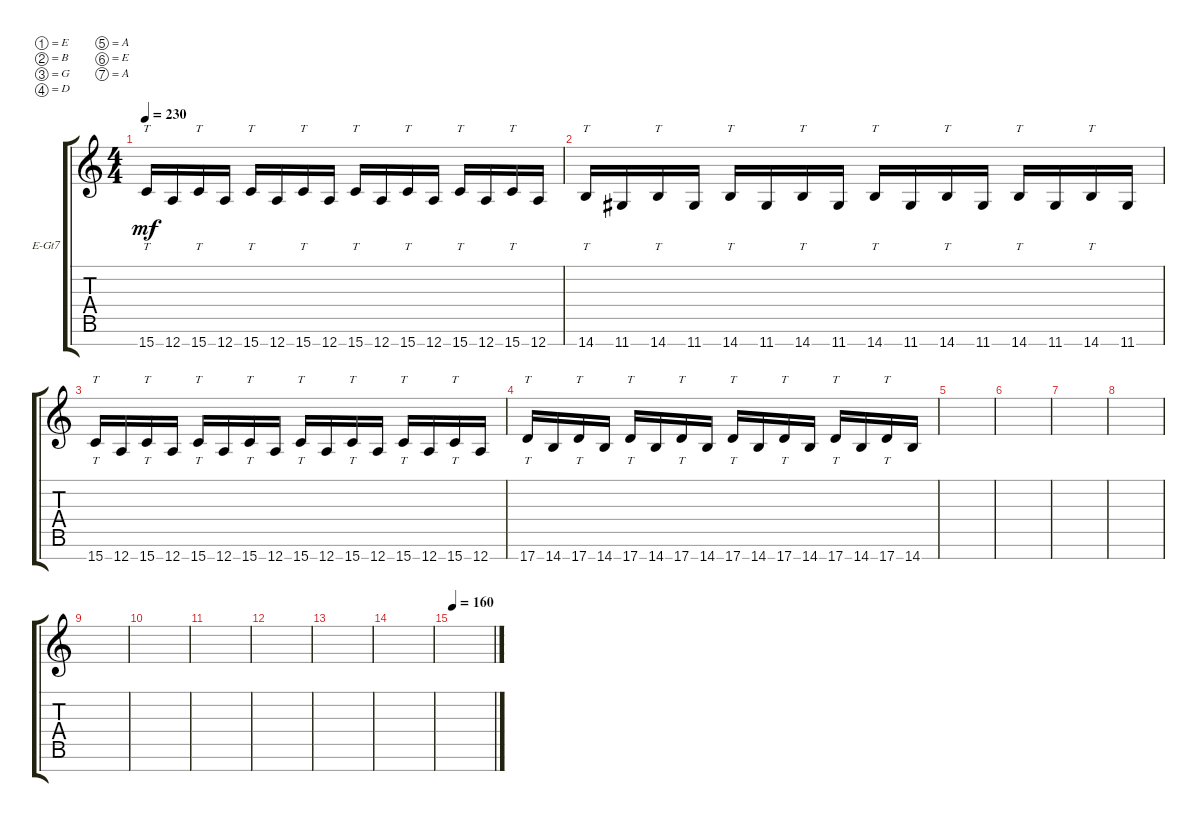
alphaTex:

\defaultSystemsLayout 4
\bracketExtendMode groupsimilarinstruments
\firstSystemTrackNameOrientation horizontal
\otherSystemsTrackNameOrientation horizontal
\track ("Electric Guitar" "E-Gt7") {instrument distortionguitar}
\staff {score tabs}
\tuning (E4 B3 G3 D3 A2 E2 A1)
\ts (4 4)
\tempo 230
\clef g2
\scale
0.333333
\ks c
15.7.16{tt dy mf} 12.7.16 15.7.16{tt} 12.7.16 15.7.16{tt} 12.7.16 15.7.16{tt} 12.7.16 15.7.16{tt} 12.7.16 15.7.16{tt} 12.7.16 15.7.16{tt} 12.7.16 15.7.16{tt} 12.7.16 |
\scale
0.333333 14.7.16{tt} 11.7.16 14.7.16{tt} 11.7.16 14.7.16{tt} 11.7.16 14.7.16{tt} 11.7.16 14.7.16{tt} 11.7.16 14.7.16{tt} 11.7.16 14.7.16{tt} 11.7.16 14.7.16{tt} 11.7.16 |
\scale
0.333333 15.7.16{tt} 12.7.16 15.7.16{tt} 12.7.16 15.7.16{tt} 12.7.16 15.7.16{tt} 12.7.16 15.7.16{tt} 12.7.16 15.7.16{tt} 12.7.16 15.7.16{tt} 12.7.16 15.7.16{tt} 12.7.16 |
\scale
0.333333 17.7.16{tt} 14.7.16 17.7.16{tt} 14.7.16 17.7.16{tt} 14.7.16 17.7.16{tt} 14.7.16 17.7.16{tt} 14.7.16 17.7.16{tt} 14.7.16 17.7.16{tt} 14.7.16 17.7.16{tt} 14.7.16 |
\scale
0.333333 |
\scale
0.333333 |
\scale
0.333333 |
\scale
0.333333 |
\scale
0.333333 |
\scale
0.333333 |
\scale
0.333333 |
\scale
0.333333 |
\scale
0.333333 |
|
\tempo 160
\scale
0.333333 |
\scale
0.333333
